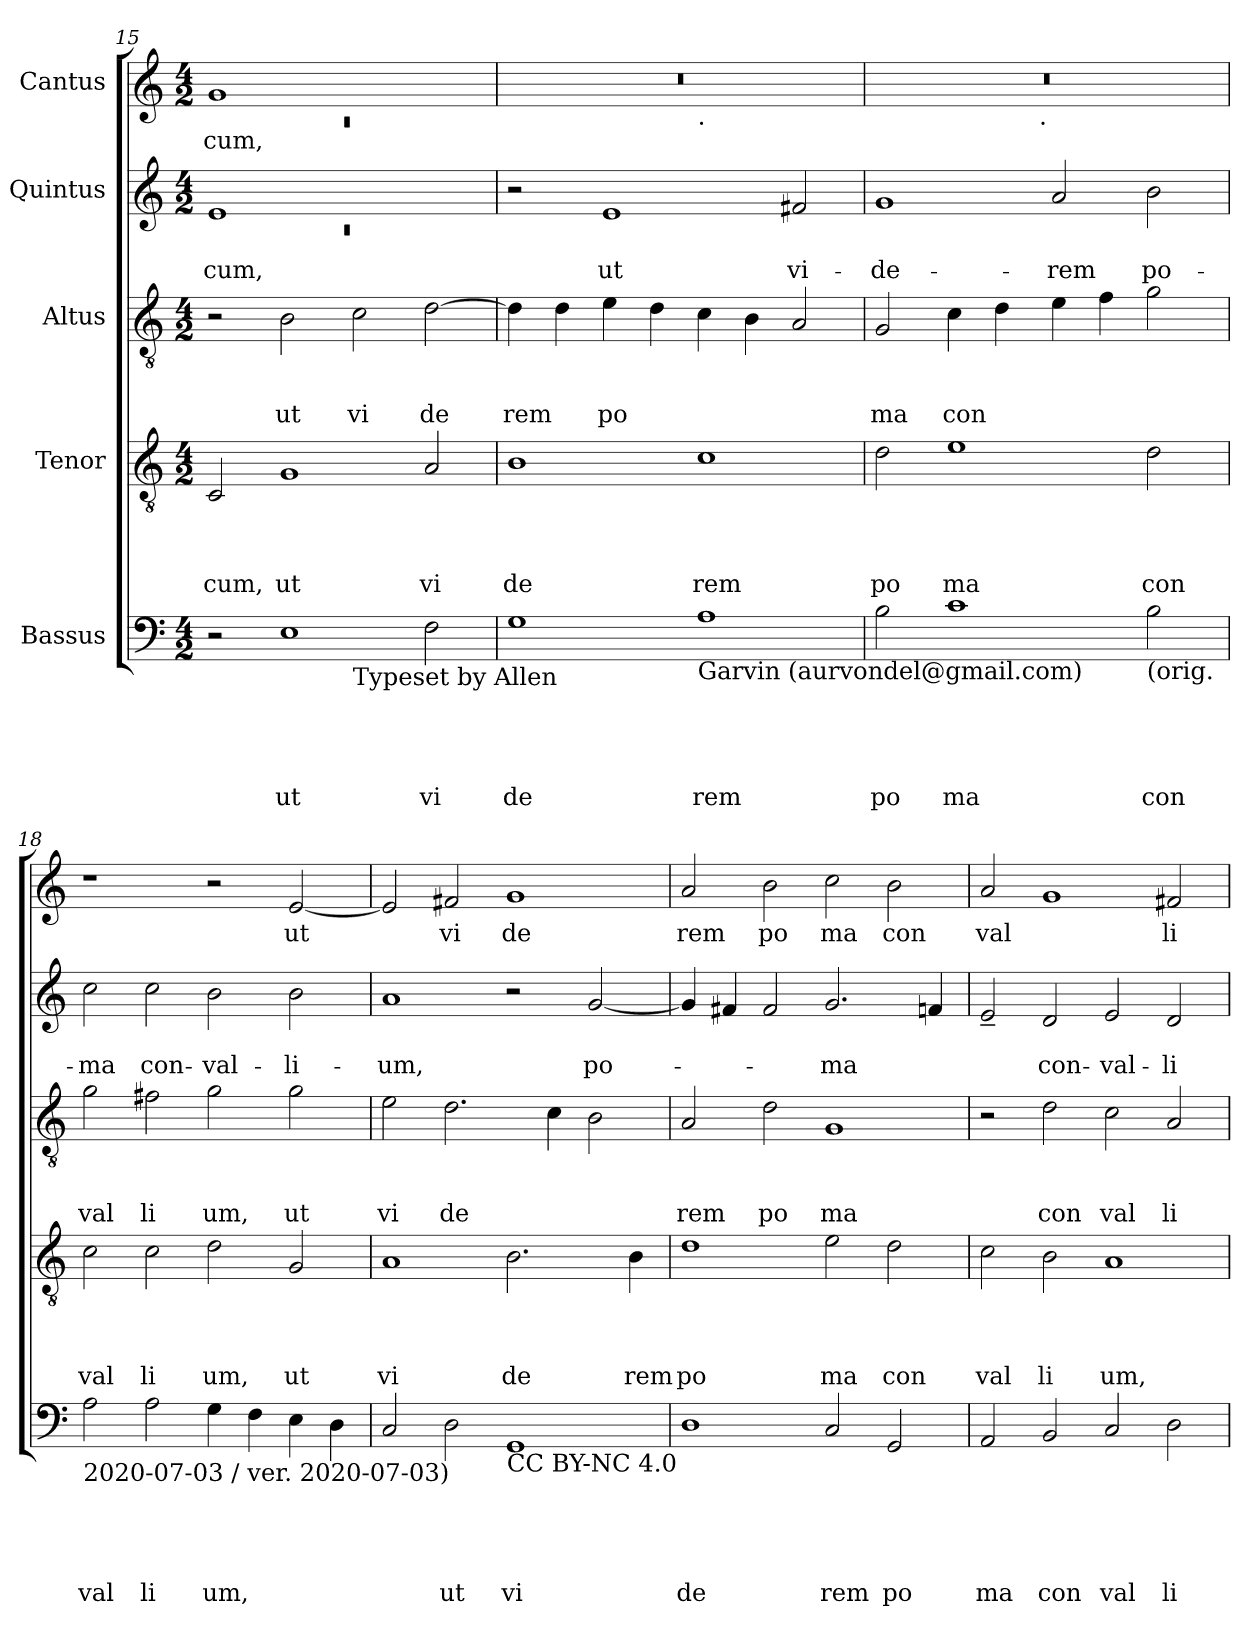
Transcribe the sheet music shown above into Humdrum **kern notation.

**kern	**text	**text	**text	**text	**text	**kern	**text	**text	**text	**text	**kern	**text	**text	**text	**kern	**text	**text	**kern	**text
*part5	*part5	*part5	*part5	*part5	*part5	*part4	*part4	*part4	*part4	*part4	*part3	*part3	*part3	*part3	*part2	*part2	*part2	*part1	*part1
*staff5	*staff5	*staff5	*staff5	*staff5	*staff5	*staff4	*staff4	*staff4	*staff4	*staff4	*staff3	*staff3	*staff3	*staff3	*staff2	*staff2	*staff2	*staff1	*staff1
*I"Bassus	*	*	*	*	*	*I"Tenor	*	*	*	*	*I"Altus	*	*	*	*I"Quintus	*	*	*I"Cantus	*
*clefF4	*	*	*	*	*	*clefGv2	*	*	*	*	*clefGv2	*	*	*	*clefG2	*	*	*clefG2	*
*k[]	*	*	*	*	*	*k[]	*	*	*	*	*k[]	*	*	*	*k[]	*	*	*k[]	*
*C:	*	*	*	*	*	*C:	*	*	*	*	*C:	*	*	*	*C:	*	*	*C:	*
*M4/2	*	*	*	*	*	*M4/2	*	*	*	*	*M4/2	*	*	*	*M4/2	*	*	*M4/2	*
=15	=15	=15	=15	=15	=15	=15	=15	=15	=15	=15	=15	=15	=15	=15	=15	=15	=15	=15	=15
*	*	*	*	*	*	*	*	*	*	*	*	*	*	*	*^	*	*	*^	*
!	!	!	!	!	!	!	!	!	!	!LO:LY:b	!	!	!	!	!	!LO:N:vis=1	!	!LO:LY:b	!	!LO:N:vis=1	!LO:LY:b
*^	*	*	*	*	*	*	*	*	*	*	*	*	*	*	*	*	*	*	*	*	*
2r	1ryy	.	.	.	.	.	2C/	.	.	.	cum,	2r	.	.	.	1e	0rc	.	-cum,	1g	0rc	cum,
!	!	!	!	!	!	!LO:LY:b	!	!	!	!	!LO:LY:b	!	!	!	!LO:LY:b	!	!	!	!	!	!	!
1E	.	.	.	.	.	ut	1G	.	.	.	ut	2B\	.	.	ut	.	.	.	.	.	.	.
!	!LO:TX:b:t=Typeset by Allen	!	!	!	!	!	!	!	!	!	!	!	!	!	!	!	!	!	!	!	!	!
!	!	!	!	!	!	!	!	!	!	!	!	!	!	!	!LO:LY:b	!	!	!	!	!	!	!
.	1ryy	.	.	.	.	.	.	.	.	.	.	2c\	.	.	vi	1ryy	.	.	.	1ryy	.	.
!	!	!	!	!	!	!LO:LY:b	!	!	!	!	!LO:LY:b	!	!	!	!LO:LY:b	!	!	!	!	!	!	!
2F\	.	.	.	.	.	vi	2A/	.	.	.	vi	[>2d\	.	.	de	.	.	.	.	.	.	.
*	*	*	*	*	*	*	*	*	*	*	*	*	*	*	*	*v	*v	*	*	*	*	*
=16	=16	=16	=16	=16	=16	=16	=16	=16	=16	=16	=16	=16	=16	=16	=16	=16	=16	=16	=16	=16	=16
!	!	!	!	!	!	!LO:LY:b	!	!	!	!	!LO:LY:b	!	!	!	!LO:LY:b	!	!	!	!	!	!
*v	*v	*	*	*	*	*	*	*	*	*	*	*	*	*	*	*	*	*	*	*	*
1G	.	.	.	.	de	1B	.	.	.	de	4d\]	.	.	rem	2r	.	.	0r	1ryy	.
.	.	.	.	.	.	.	.	.	.	.	4d\	.	.	.	.	.	.	.	.	.
!	!	!	!	!	!	!	!	!	!	!	!	!	!	!LO:LY:b	!	!	!LO:LY:b	!	!	!
.	.	.	.	.	.	.	.	.	.	.	4e\	.	.	po	1e	.	ut	.	.	.
.	.	.	.	.	.	.	.	.	.	.	4d\	.	.	.	.	.	.	.	.	.
!	!	!	!	!	!	!	!	!	!	!	!	!	!	!	!	!	!	!	!LO:TX:b:t=.	!
!LO:TX:b:t=Garvin (aurvondel@gmail.com)	!	!	!	!	!	!	!	!	!	!	!	!	!	!	!	!	!	!	!	!
!	!	!	!	!	!LO:LY:b	!	!	!	!	!LO:LY:b	!	!	!	!	!	!	!	!	!	!
1A	.	.	.	.	rem	1c	.	.	.	rem	4c\	.	.	.	.	.	.	.	1ryy	.
.	.	.	.	.	.	.	.	.	.	.	4B\	.	.	.	.	.	.	.	.	.
!	!	!	!	!	!	!	!	!	!	!	!	!	!	!	!	!	!LO:LY:b	!	!	!
.	.	.	.	.	.	.	.	.	.	.	2A/	.	.	.	2f#X/	.	vi-	.	.	.
=17	=17	=17	=17	=17	=17	=17	=17	=17	=17	=17	=17	=17	=17	=17	=17	=17	=17	=17	=17	=17
!	!	!	!	!	!LO:LY:b	!	!	!	!	!LO:LY:b	!	!	!	!LO:LY:b	!	!	!LO:LY:b	!	!	!
2B\	.	.	.	.	po	2d\	.	.	.	po	2G/	.	.	ma	1g	.	-de-	0r	2ryy	.
!	!	!	!	!	!LO:LY:b	!	!	!	!	!LO:LY:b	!	!	!	!LO:LY:b	!	!	!	!	!	!
1c	.	.	.	.	ma	1e	.	.	.	ma	4c\	.	.	con	.	.	.	.	4...ryy	.
.	.	.	.	.	.	.	.	.	.	.	4d\	.	.	.	.	.	.	.	.	.
!	!	!	!	!	!	!	!	!	!	!	!	!	!	!	!	!	!	!	!LO:TX:b:t=.	!
.	.	.	.	.	.	.	.	.	.	.	.	.	.	.	.	.	.	.	1ryy	.
!	!	!	!	!	!	!	!	!	!	!	!	!	!	!	!	!	!LO:LY:b	!	!	!
.	.	.	.	.	.	.	.	.	.	.	4e\	.	.	.	2a/	.	-rem	.	.	.
.	.	.	.	.	.	.	.	.	.	.	4f\	.	.	.	.	.	.	.	.	.
!LO:TX:b:t=(orig.	!	!	!	!	!	!	!	!	!	!	!	!	!	!	!	!	!	!	!	!
!	!	!	!	!	!LO:LY:b	!	!	!	!	!LO:LY:b	!	!	!	!	!	!	!LO:LY:b	!	!	!
2B\	.	.	.	.	con	2d\	.	.	.	con	2g\	.	.	.	2b\	.	po-	.	.	.
.	.	.	.	.	.	.	.	.	.	.	.	.	.	.	.	.	.	.	32ryy	.
=18	=18	=18	=18	=18	=18	=18	=18	=18	=18	=18	=18	=18	=18	=18	=18	=18	=18	=18	=18	=18
!LO:TX:b:t=2020-07-03 / ver. 2020-07-03)	!	!	!	!	!	!	!	!	!	!	!	!	!	!	!	!	!	!	!	!
!	!	!	!	!	!LO:LY:b	!	!	!	!	!LO:LY:b	!	!	!	!LO:LY:b	!	!	!LO:LY:b	!	!	!
*	*	*	*	*	*	*	*	*	*	*	*	*	*	*	*	*	*	*v	*v	*
2A\	.	.	.	.	val	2c\	.	.	.	val	2g\	.	.	val	2cc\	.	-ma	1r	.
!	!	!	!	!	!LO:LY:b	!	!	!	!	!LO:LY:b	!	!	!	!LO:LY:b	!	!	!LO:LY:b	!	!
2A\	.	.	.	.	li	2c\	.	.	.	li	2f#X\	.	.	li	2cc\	.	con-	.	.
!	!	!	!	!	!LO:LY:b	!	!	!	!	!LO:LY:b	!	!	!	!LO:LY:b	!	!	!LO:LY:b	!	!
4G\	.	.	.	.	um,	2d\	.	.	.	um,	2g\	.	.	um,	2b\	.	-val-	2r	.
4F\	.	.	.	.	.	.	.	.	.	.	.	.	.	.	.	.	.	.	.
!	!	!	!	!	!	!	!	!	!	!LO:LY:b	!	!	!	!LO:LY:b	!	!	!LO:LY:b	!	!LO:LY:b
4E\	.	.	.	.	.	2G/	.	.	.	ut	2g\	.	.	ut	2b\	.	-li-	[<2e/	ut
4D\	.	.	.	.	.	.	.	.	.	.	.	.	.	.	.	.	.	.	.
=19	=19	=19	=19	=19	=19	=19	=19	=19	=19	=19	=19	=19	=19	=19	=19	=19	=19	=19	=19
!	!	!	!	!	!	!	!	!	!	!LO:LY:b	!	!	!	!LO:LY:b	!	!	!LO:LY:b	!	!
2C/	.	.	.	.	.	1A	.	.	.	vi	2e\	.	.	vi	1a	.	-um,	2e/]	.
!	!	!	!	!	!LO:LY:b	!	!	!	!	!	!	!	!	!LO:LY:b	!	!	!	!	!LO:LY:b
2D\	.	.	.	.	ut	.	.	.	.	.	2.d\	.	.	de	.	.	.	2f#X/	vi
!LO:TX:b:t=CC BY-NC 4.0	!	!	!	!	!	!	!	!	!	!	!	!	!	!	!	!	!	!	!
!	!	!	!	!	!LO:LY:b	!	!	!	!	!LO:LY:b	!	!	!	!	!	!	!	!	!LO:LY:b
1GG	.	.	.	.	vi	2.B\	.	.	.	de	.	.	.	.	2r	.	.	1g	de
.	.	.	.	.	.	.	.	.	.	.	4c\	.	.	.	.	.	.	.	.
!	!	!	!	!	!	!	!	!	!	!	!	!	!	!	!	!	!LO:LY:b	!	!
.	.	.	.	.	.	.	.	.	.	.	2B\	.	.	.	[<2g/	.	po-	.	.
!	!	!	!	!	!	!	!	!	!	!LO:LY:b	!	!	!	!	!	!	!	!	!
.	.	.	.	.	.	4B\	.	.	.	rem	.	.	.	.	.	.	.	.	.
=20	=20	=20	=20	=20	=20	=20	=20	=20	=20	=20	=20	=20	=20	=20	=20	=20	=20	=20	=20
!	!	!	!	!	!LO:LY:b	!	!	!	!	!LO:LY:b	!	!	!	!LO:LY:b	!	!	!	!	!LO:LY:b
1D	.	.	.	.	de	1d	.	.	.	po	2A/	.	.	rem	4g/]	.	.	2a/	rem
.	.	.	.	.	.	.	.	.	.	.	.	.	.	.	4f#X/	.	.	.	.
!	!	!	!	!	!	!	!	!	!	!	!	!	!	!LO:LY:b	!	!	!	!	!LO:LY:b
.	.	.	.	.	.	.	.	.	.	.	2d\	.	.	po	2f#/	.	.	2b\	po
!	!	!	!	!	!LO:LY:b	!	!	!	!	!LO:LY:b	!	!	!	!LO:LY:b	!	!	!LO:LY:b	!	!LO:LY:b
2C/	.	.	.	.	rem	2e\	.	.	.	ma	1G	.	.	ma	2.g/	.	-ma	2cc\	ma
!	!	!	!	!	!LO:LY:b	!	!	!	!	!LO:LY:b	!	!	!	!	!	!	!	!	!LO:LY:b
2GG/	.	.	.	.	po	2d\	.	.	.	con	.	.	.	.	.	.	.	2b\	con
.	.	.	.	.	.	.	.	.	.	.	.	.	.	.	4fn/	.	.	.	.
!!LO:PB:g=z
=21	=21	=21	=21	=21	=21	=21	=21	=21	=21	=21	=21	=21	=21	=21	=21	=21	=21	=21	=21
!	!	!	!	!	!LO:LY:b	!	!	!	!	!LO:LY:b	!	!	!	!	!	!	!	!	!LO:LY:b
2AA/	.	.	.	.	ma	2c\	.	.	.	val	2r	.	.	.	2e~</	.	.	2a/	val
!	!	!	!	!	!LO:LY:b	!	!	!	!	!LO:LY:b	!	!	!	!LO:LY:b	!	!	!LO:LY:b	!	!
2BB/	.	.	.	.	con	2B\	.	.	.	li	2d\	.	.	con	2d/	.	con-	1g	.
!	!	!	!	!	!LO:LY:b	!	!	!	!	!LO:LY:b	!	!	!	!LO:LY:b	!	!	!LO:LY:b	!	!
2C/	.	.	.	.	val	1A	.	.	.	um,	2c\	.	.	val	2e/	.	-val-	.	.
!	!	!	!	!	!LO:LY:b	!	!	!	!	!	!	!	!	!LO:LY:b	!	!	!LO:LY:b	!	!LO:LY:b
2D\	.	.	.	.	li	.	.	.	.	.	2A/	.	.	li	2d/	.	-li-	2f#X/	li
=	=	=	=	=	=	=	=	=	=	=	=	=	=	=	=	=	=	=	=
*-	*-	*-	*-	*-	*-	*-	*-	*-	*-	*-	*-	*-	*-	*-	*-	*-	*-	*-	*-
